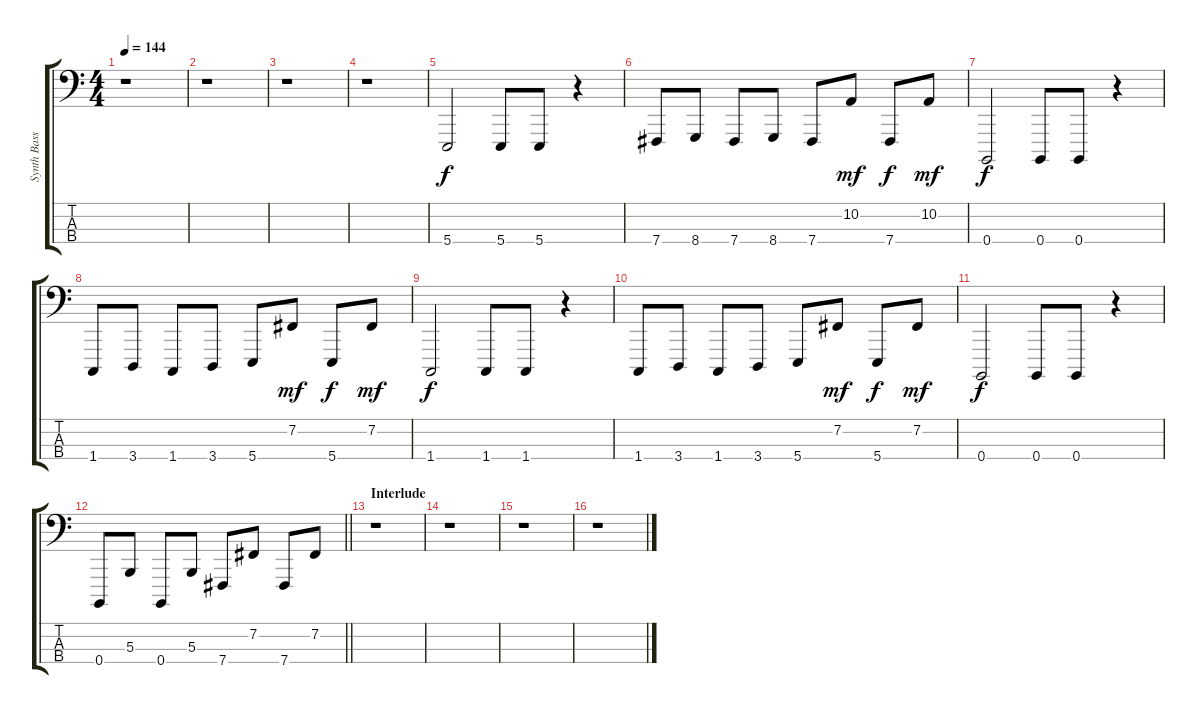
\track ("Synth Bass" "Synth Bass") {instrument synthbrass1}
\staff {score tabs}
\tuning (E2 B1 Gb1 B0) {hide}
\ts (4 4)
\tempo 144
\clef f4
\ks c
r.1{dy mf} |
r.1 |
r.1 |
r.1 |
5.4.2{dy f} 5.4.8 5.4.8 r.4 |
7.4.8 8.4.8 7.4.8 8.4.8 7.4.8 10.2.8{dy mf} 7.4.8{dy f} 10.2.8{dy mf} |
0.4.2{dy f} 0.4.8 0.4.8 r.4 |
1.4.8 3.4.8 1.4.8 3.4.8 5.4.8 7.2.8{dy mf} 5.4.8{dy f} 7.2.8{dy mf} |
1.4.2{dy f} 1.4.8 1.4.8 r.4 |
1.4.8 3.4.8 1.4.8 3.4.8 5.4.8 7.2.8{dy mf} 5.4.8{dy f} 7.2.8{dy mf} |
0.4.2{dy f} 0.4.8 0.4.8 r.4 |
\barLineRight lightlight
0.4.8 5.3.8 0.4.8 5.3.8 7.4.8 7.2.8 7.4.8 7.2.8 |
\section ("" "Interlude")
r.1 |
r.1 |
r.1 |
r.1
